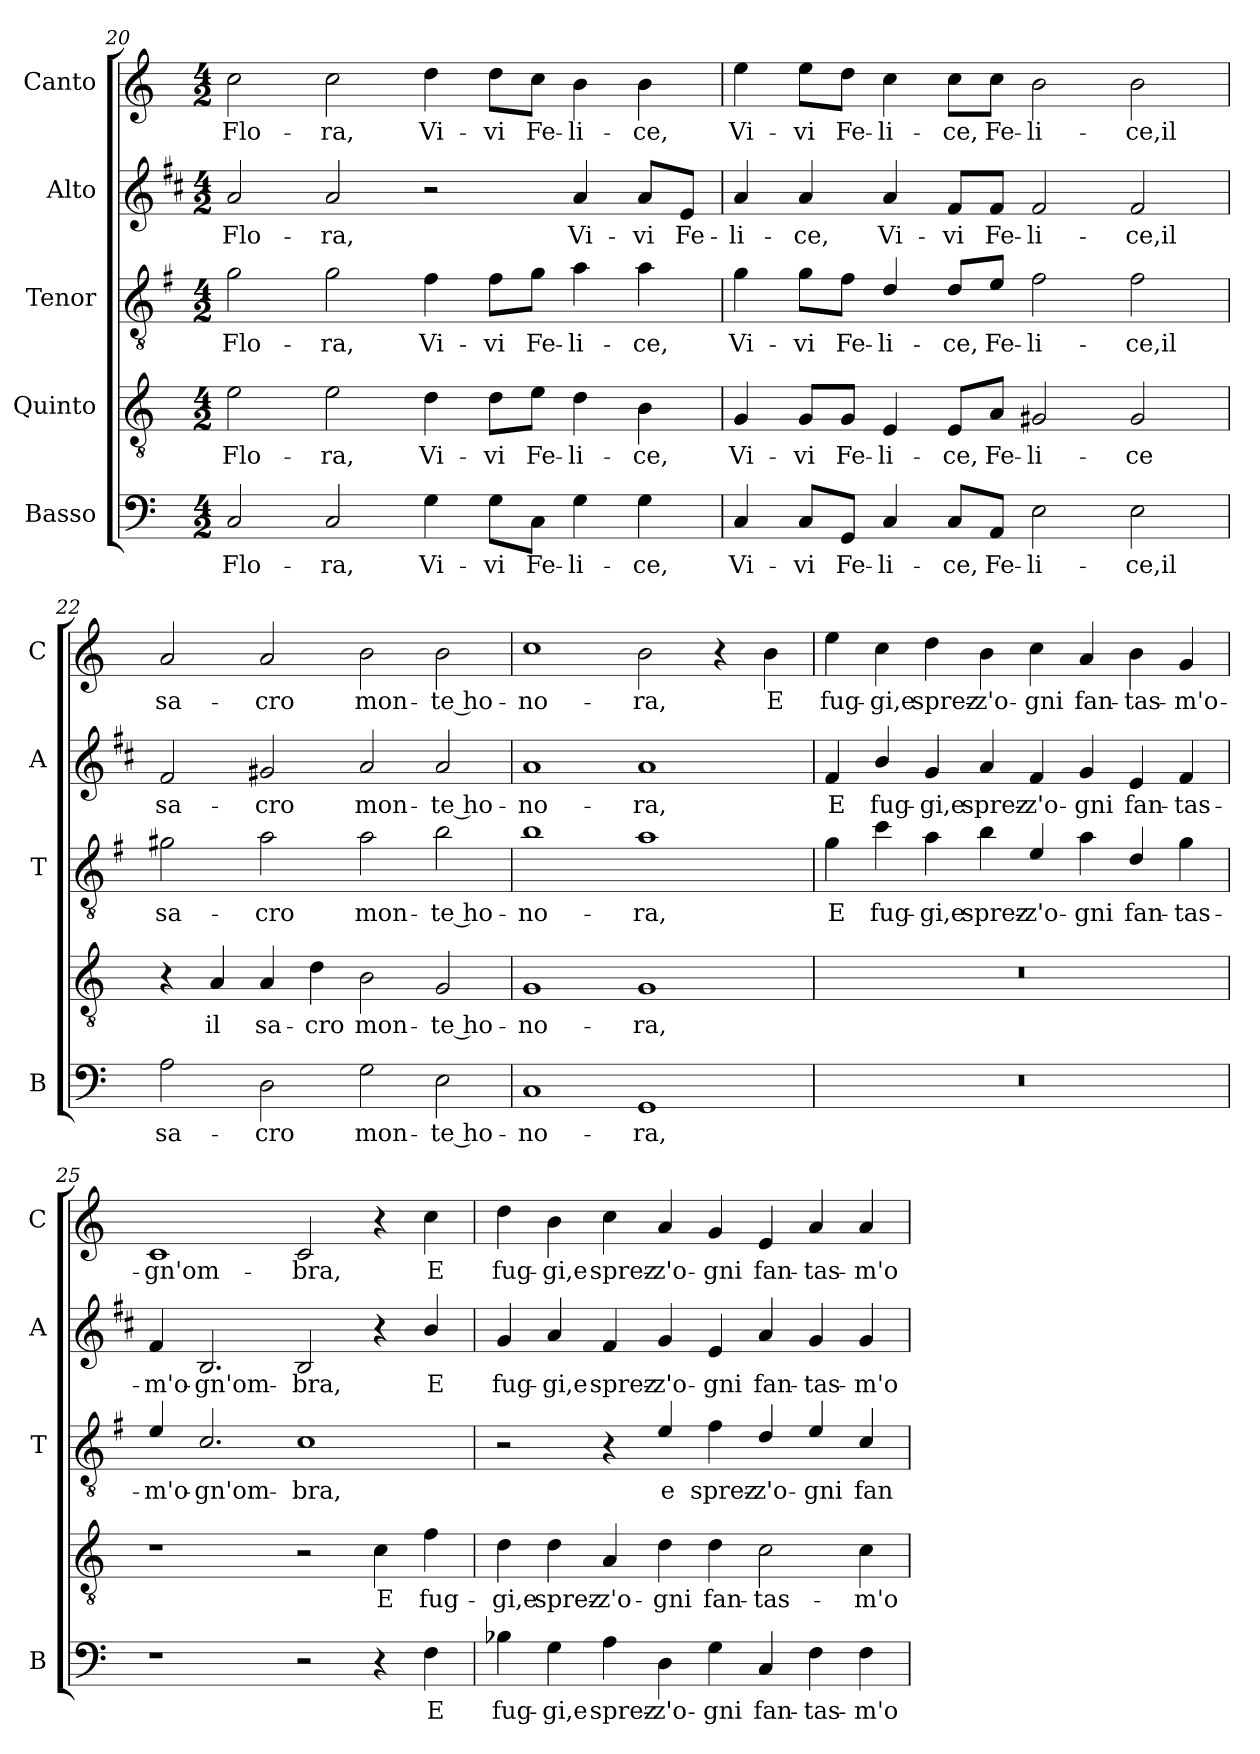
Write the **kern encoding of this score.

**kern	**text	**kern	**text	**kern	**text	**kern	**text	**kern	**text
*part5	*part5	*part4	*part4	*part3	*part3	*part2	*part2	*part1	*part1
*staff5	*staff5	*staff4	*staff4	*staff3	*staff3	*staff2	*staff2	*staff1	*staff1
*I"Basso	*	*I"Quinto	*	*I"Tenor	*	*I"Alto	*	*I"Canto	*
*I'B	*	*	*	*I'T	*	*I'A	*	*I'C	*
*clefF4	*	*clefGv2	*	*clefGv2	*	*clefG2	*	*clefG2	*
*	*	*	*	*ITrd4c7	*	*ITrd1c2	*	*	*
*k[]	*	*k[]	*	*k[]	*	*k[]	*	*k[]	*
*C:	*	*C:	*	*C:	*	*C:	*	*C:	*
*M4/2	*	*M4/2	*	*M4/2	*	*M4/2	*	*M4/2	*
=20	=20	=20	=20	=20	=20	=20	=20	=20	=20
!	!LO:LY:b	!	!LO:LY:b	!	!LO:LY:b	!	!LO:LY:b	!	!LO:LY:b
2C/	Flo-	2e\	Flo-	2c\	Flo-	2g/	Flo-	2cc\	Flo-
!	!LO:LY:b	!	!LO:LY:b	!	!LO:LY:b	!	!LO:LY:b	!	!LO:LY:b
2C/	-ra,	2e\	-ra,	2c\	-ra,	2g/	-ra,	2cc\	-ra,
!	!LO:LY:b	!	!LO:LY:b	!	!LO:LY:b	!	!	!	!LO:LY:b
4G\	Vi-	4d\	Vi-	4B\	Vi-	2r	.	4dd\	Vi-
!	!LO:LY:b	!	!LO:LY:b	!	!LO:LY:b	!	!	!	!LO:LY:b
8G\L	-vi	8d\L	-vi	8B\L	-vi	.	.	8dd\L	-vi
!	!LO:LY:b	!	!LO:LY:b	!	!LO:LY:b	!	!	!	!LO:LY:b
8C\J	Fe-	8e\J	Fe-	8c\J	Fe-	.	.	8cc\J	Fe-
!	!LO:LY:b	!	!LO:LY:b	!	!LO:LY:b	!	!LO:LY:b	!	!LO:LY:b
4G\	-li-	4d\	-li-	4d\	-li-	4g/	Vi-	4b\	-li-
!	!LO:LY:b	!	!LO:LY:b	!	!LO:LY:b	!	!LO:LY:b	!	!LO:LY:b
4G\	-ce,	4B\	-ce,	4d\	-ce,	8g/L	-vi	4b\	-ce,
!	!	!	!	!	!	!	!LO:LY:b	!	!
.	.	.	.	.	.	8d/J	Fe-	.	.
=21	=21	=21	=21	=21	=21	=21	=21	=21	=21
!	!LO:LY:b	!	!LO:LY:b	!	!LO:LY:b	!	!LO:LY:b	!	!LO:LY:b
4C/	Vi-	4G/	Vi-	4c\	Vi-	4g/	-li-	4ee\	Vi-
!	!LO:LY:b	!	!LO:LY:b	!	!LO:LY:b	!	!LO:LY:b	!	!LO:LY:b
8C/L	-vi	8G/L	-vi	8c\L	-vi	4g/	-ce,	8ee\L	-vi
!	!LO:LY:b	!	!LO:LY:b	!	!LO:LY:b	!	!	!	!LO:LY:b
8GG/J	Fe-	8G/J	Fe-	8B\J	Fe-	.	.	8dd\J	Fe-
!	!LO:LY:b	!	!LO:LY:b	!	!LO:LY:b	!	!LO:LY:b	!	!LO:LY:b
4C/	-li-	4E/	-li-	4G/	-li-	4g/	Vi-	4cc\	-li-
!	!LO:LY:b	!	!LO:LY:b	!	!LO:LY:b	!	!LO:LY:b	!	!LO:LY:b
8C/L	-ce,	8E/L	-ce,	8G/L	-ce,	8e/L	-vi	8cc\L	-ce,
!	!LO:LY:b	!	!LO:LY:b	!	!LO:LY:b	!	!LO:LY:b	!	!LO:LY:b
8AA/J	Fe-	8A/J	Fe-	8A/J	Fe-	8e/J	Fe-	8cc\J	Fe-
!	!LO:LY:b	!	!LO:LY:b	!	!LO:LY:b	!	!LO:LY:b	!	!LO:LY:b
2E\	-li-	2G#X/	-li-	2B\	-li-	2e/	-li-	2b\	-li-
!	!LO:LY:b	!	!LO:LY:b	!	!LO:LY:b	!	!LO:LY:b	!	!LO:LY:b
2E\	-ce,il	2G#/	-ce	2B\	-ce,il	2e/	-ce,il	2b\	-ce,il
!!LO:LB:g=z
=22	=22	=22	=22	=22	=22	=22	=22	=22	=22
!	!LO:LY:b	!	!	!	!LO:LY:b	!	!LO:LY:b	!	!LO:LY:b
2A\	sa-	4r	.	2c#X\	sa-	2e/	sa-	2a/	sa-
!	!	!	!LO:LY:b	!	!	!	!	!	!
.	.	4A/	il	.	.	.	.	.	.
!	!LO:LY:b	!	!LO:LY:b	!	!LO:LY:b	!	!LO:LY:b	!	!LO:LY:b
2D\	-cro	4A/	sa-	2d\	-cro	2f#X/	-cro	2a/	-cro
!	!	!	!LO:LY:b	!	!	!	!	!	!
.	.	4d\	-cro	.	.	.	.	.	.
!	!LO:LY:b	!	!LO:LY:b	!	!LO:LY:b	!	!LO:LY:b	!	!LO:LY:b
2G\	mon-	2B\	mon-	2d\	mon-	2g/	mon-	2b\	mon-
!	!LO:LY:b	!	!LO:LY:b	!	!LO:LY:b	!	!LO:LY:b	!	!LO:LY:b
2E\	-te ho-	2G/	-te ho-	2e\	-te ho-	2g/	-te ho-	2b\	-te ho-
=23	=23	=23	=23	=23	=23	=23	=23	=23	=23
!	!LO:LY:b	!	!LO:LY:b	!	!LO:LY:b	!	!LO:LY:b	!	!LO:LY:b
1C	-no-	1G	-no-	1e	-no-	1g	-no-	1cc	-no-
!	!LO:LY:b	!	!LO:LY:b	!	!LO:LY:b	!	!LO:LY:b	!	!LO:LY:b
1GG	-ra,	1G	-ra,	1d	-ra,	1g	-ra,	2b\	-ra,
.	.	.	.	.	.	.	.	4r	.
!	!	!	!	!	!	!	!	!	!LO:LY:b
.	.	.	.	.	.	.	.	4b\	E
=24	=24	=24	=24	=24	=24	=24	=24	=24	=24
!	!	!	!	!	!LO:LY:b	!	!LO:LY:b	!	!LO:LY:b
0r	.	0r	.	4c\	E	4e/	E	4ee\	fug-
!	!	!	!	!	!LO:LY:b	!	!LO:LY:b	!	!LO:LY:b
.	.	.	.	4f\	fug-	4a/	fug-	4cc\	-gi,e
!	!	!	!	!	!LO:LY:b	!	!LO:LY:b	!	!LO:LY:b
.	.	.	.	4d\	-gi,e	4f/	-gi,e	4dd\	sprez-
!	!	!	!	!	!LO:LY:b	!	!LO:LY:b	!	!LO:LY:b
.	.	.	.	4e\	sprez-	4g/	sprez-	4b\	-z'o-
!	!	!	!	!	!LO:LY:b	!	!LO:LY:b	!	!LO:LY:b
.	.	.	.	4A/	-z'o-	4e/	-z'o-	4cc\	-gni
!	!	!	!	!	!LO:LY:b	!	!LO:LY:b	!	!LO:LY:b
.	.	.	.	4d\	-gni	4f/	-gni	4a/	fan-
!	!	!	!	!	!LO:LY:b	!	!LO:LY:b	!	!LO:LY:b
.	.	.	.	4G/	fan-	4d/	fan-	4b\	-tas-
!	!	!	!	!	!LO:LY:b	!	!LO:LY:b	!	!LO:LY:b
.	.	.	.	4c\	-tas-	4e/	-tas-	4g/	-m'o-
=25	=25	=25	=25	=25	=25	=25	=25	=25	=25
!	!	!	!	!	!LO:LY:b	!	!LO:LY:b	!	!LO:LY:b
1r	.	1r	.	4A/	-m'o-	4e/	-m'o-	1c	-gn'om-
!	!	!	!	!	!LO:LY:b	!	!LO:LY:b	!	!
.	.	.	.	2.F/	-gn'om-	2.A/	-gn'om-	.	.
!	!	!	!	!	!LO:LY:b	!	!LO:LY:b	!	!LO:LY:b
2r	.	2r	.	1F	-bra,	2A/	-bra,	2c/	-bra,
!	!	!	!LO:LY:b	!	!	!	!	!	!
4r	.	4c\	E	.	.	4r	.	4r	.
!	!LO:LY:b	!	!LO:LY:b	!	!	!	!LO:LY:b	!	!LO:LY:b
4F\	E	4f\	fug-	.	.	4a/	E	4cc\	E
!!LO:PB:g=z
=26	=26	=26	=26	=26	=26	=26	=26	=26	=26
!	!LO:LY:b	!	!LO:LY:b	!	!	!	!LO:LY:b	!	!LO:LY:b
4B-X\	fug-	4d\	-gi,e	2r	.	4f/	fug-	4dd\	fug-
!	!LO:LY:b	!	!LO:LY:b	!	!	!	!LO:LY:b	!	!LO:LY:b
4G\	-gi,e	4d\	sprez-	.	.	4g/	-gi,e	4b\	-gi,e
!	!LO:LY:b	!	!LO:LY:b	!	!	!	!LO:LY:b	!	!LO:LY:b
4A\	sprez-	4A/	-z'o-	4r	.	4e/	sprez-	4cc\	sprez-
!	!LO:LY:b	!	!LO:LY:b	!	!LO:LY:b	!	!LO:LY:b	!	!LO:LY:b
4D\	-z'o-	4d\	-gni	4A/	e	4f/	-z'o-	4a/	-z'o-
!	!LO:LY:b	!	!LO:LY:b	!	!LO:LY:b	!	!LO:LY:b	!	!LO:LY:b
4G\	-gni	4d\	fan-	4B\	sprez-	4d/	-gni	4g/	-gni
!	!LO:LY:b	!	!LO:LY:b	!	!LO:LY:b	!	!LO:LY:b	!	!LO:LY:b
4C/	fan-	2c\	-tas-	4G/	-z'o-	4g/	fan-	4e/	fan-
!	!LO:LY:b	!	!	!	!LO:LY:b	!	!LO:LY:b	!	!LO:LY:b
4F\	-tas-	.	.	4A/	-gni	4f/	-tas-	4a/	-tas-
!	!LO:LY:b	!	!LO:LY:b	!	!LO:LY:b	!	!LO:LY:b	!	!LO:LY:b
4F\	-m'o-	4c\	-m'o-	4F/	fan-	4f/	-m'o-	4a/	-m'o-
=	=	=	=	=	=	=	=	=	=
*-	*-	*-	*-	*-	*-	*-	*-	*-	*-
